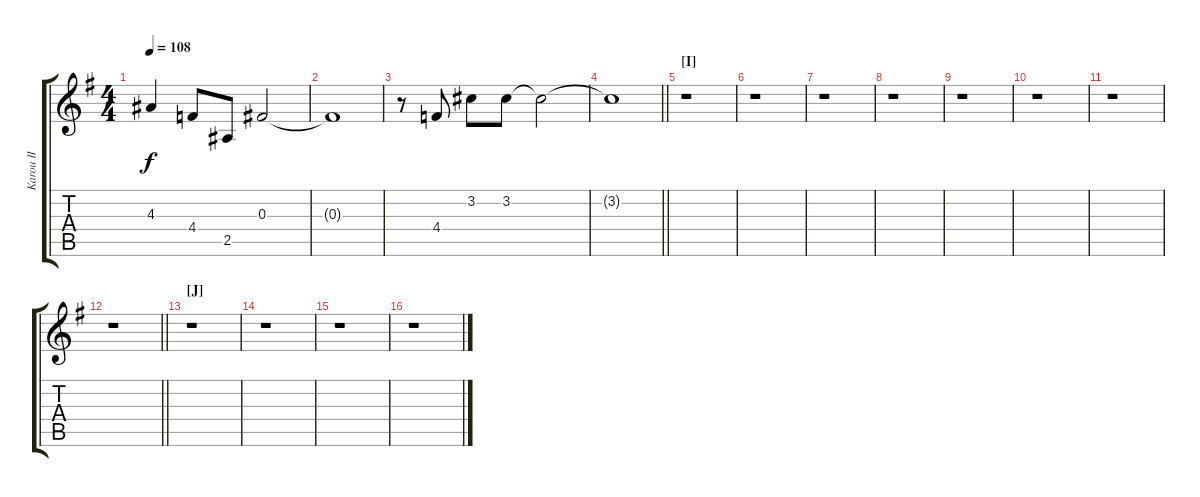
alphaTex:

\track ("Karou II" "Karou II") {instrument overdrivenguitar}
\staff {score tabs}
\tuning (Eb4 Bb3 Gb3 Db3 Ab2 Db2) {hide}
\ts (4 4)
\tempo 108
\clef g2
\ks g
4.3{t}.4{dy f} 4.4.8 2.5.8 0.3.2 |
0.3{t}.1 |
r.8 4.4.8 3.2.8 3.2.8 3.2{t}.2 |
\barLineRight lightlight
3.2{t}.1 |
\section ("" "[I]")
r.1 |
r.1 |
r.1 |
r.1 |
r.1 |
r.1 |
r.1 |
\barLineRight lightlight
r.1 |
\section ("" "[J]")
r.1 |
r.1 |
r.1 |
r.1
